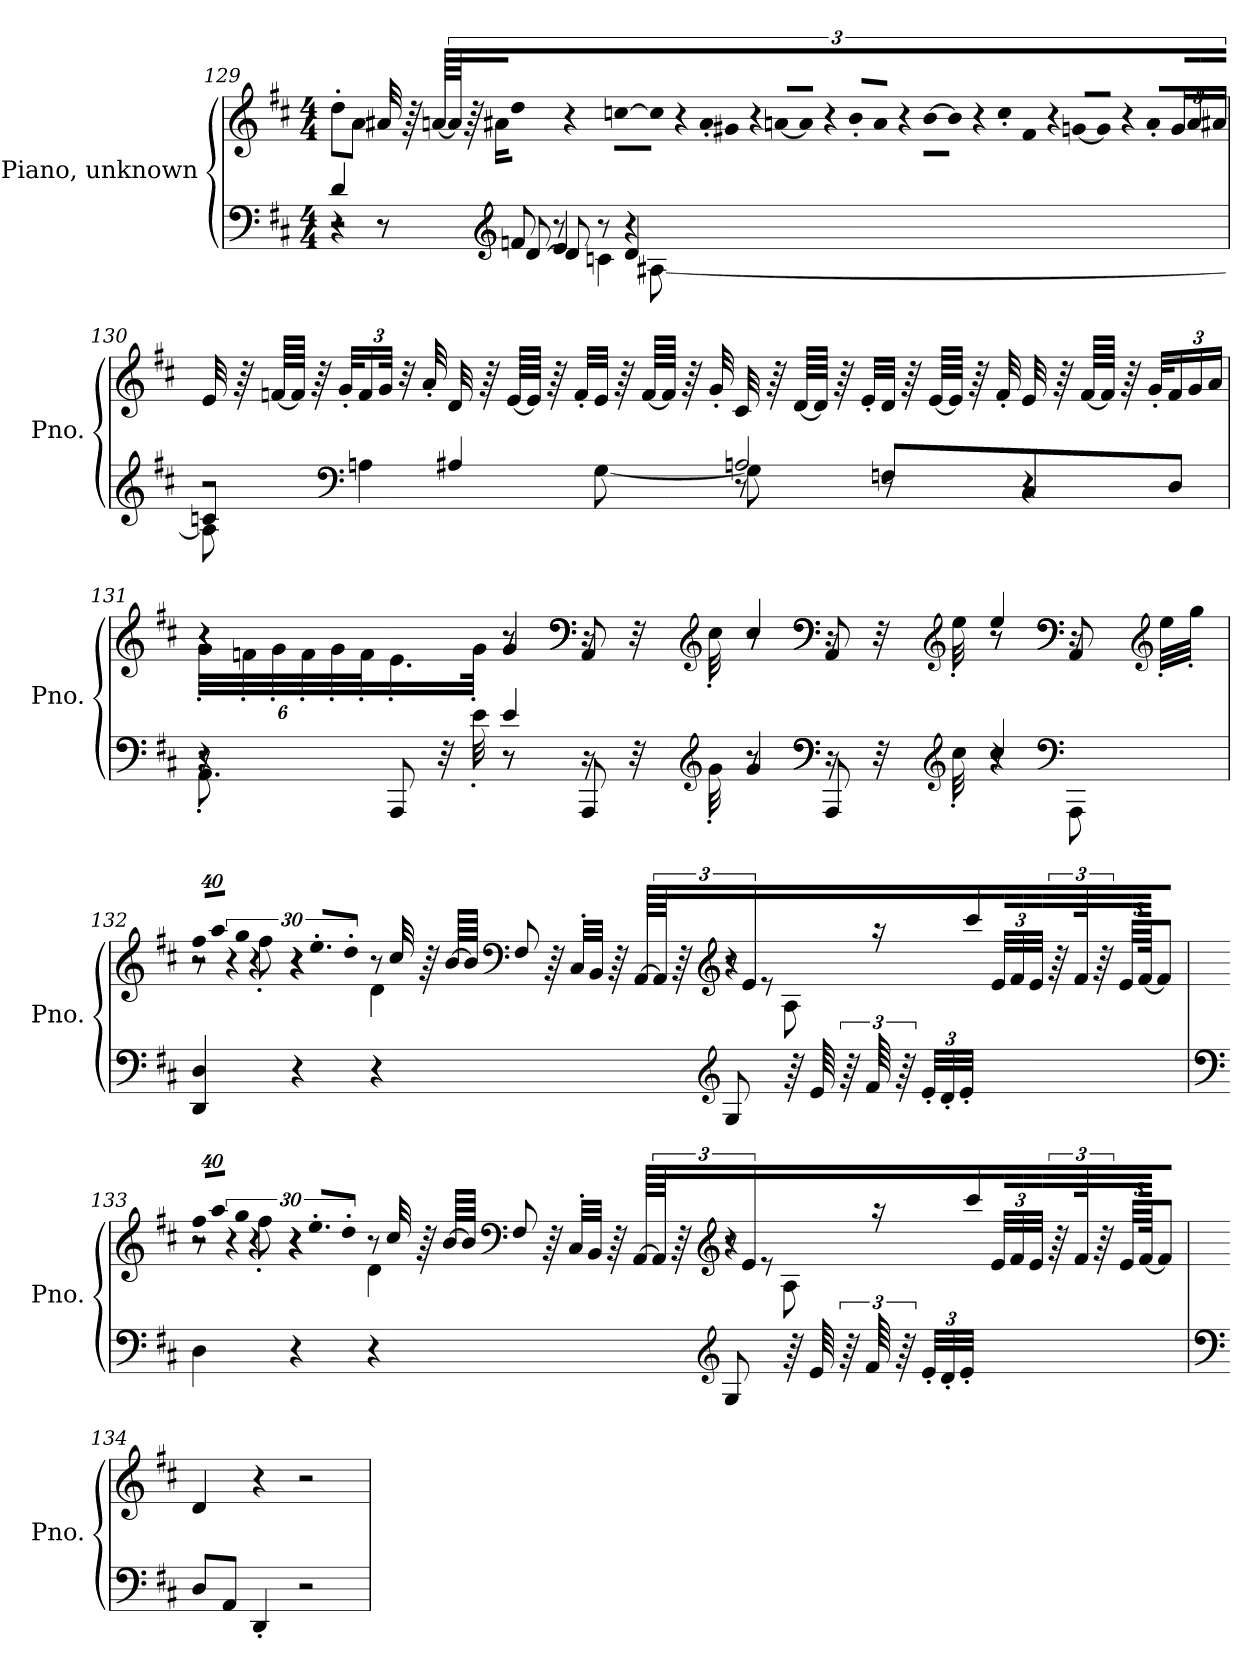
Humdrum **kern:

**kern	**kern
*part1	*part1
*staff2	*staff1
*I"Piano, unknown	*
*I'Pno.	*
!!LO:LB:g=z
*clefF4	*clefG2
*k[f#c#]	*k[f#c#]
*M4/4	*M4/4
=129	=129
*^	*
*	*^	*
4r	2r	4d/	8dd'\L
.	.	.	8a\J
8r	.	8r	32a#X/
.	.	.	64r
.	.	.	[64an/LLLL
.	.	.	96a/JJJJ]
.	.	.	96r
.	.	.	24a#X\LL
*clefG2	*	*	*
8fn/	.	[8d/	32dd\JJk
.	.	.	64r
.	.	.	[64ccn\LLLL
.	.	.	64cc\JJJJ]
.	.	.	64r
.	.	.	32a#'/
4e/	8r	8d/]	32g#X/
.	.	.	64r
.	.	.	[64an/LLLL
.	.	.	64a/JJJJ]
.	.	.	64r
.	.	.	32b'/LLL
.	4cn\	8r	32a/JJJ
.	.	.	64r
.	.	.	[64b\LLLL
.	.	.	64b\JJJJ]
.	.	.	64r
.	.	.	32cc'\
4d/	.	4r	32f#/
.	.	.	64r
.	.	.	[64gn/LLLL
.	.	.	64g/JJJJ]
.	.	.	64r
.	.	.	32a'/KLL
*	*	*	*Xbrackettup
.	[8A#X\	.	24g/
.	.	.	24a/
.	.	.	24a#X/JJ
!!LO:LB:g=z
=130	=130	=130	=130
4cn/	8A#\]	2r	32e/
.	.	.	64r
.	.	.	[64fn/LLLL
.	.	.	64f/JJJJ]
.	.	.	64r
.	.	.	32g'/KLL
*clefF4	*	*	*
.	4An\	.	24f/
.	.	.	48g/JJk
.	.	.	32r
.	.	.	32a'/
4A#X/	.	.	32d/
.	.	.	64r
.	.	.	[64e/LLLL
.	.	.	64e/JJJJ]
.	.	.	64r
.	.	.	32f'/LLL
.	[8G\	.	32e/JJJ
.	.	.	64r
.	.	.	[64f/LLLL
.	.	.	64f/JJJJ]
.	.	.	64r
.	.	.	32g'/
2An/	8G\]	8r	32c#/
.	.	.	64r
.	.	.	[64d/LLLL
.	.	.	64d/JJJJ]
.	.	.	64r
.	.	.	32e'/LLL
.	8r	8Fn/L	32d/JJJ
.	.	.	64r
.	.	.	[64e/LLLL
.	.	.	64e/JJJJ]
.	.	.	64r
.	.	.	32f'/
.	4r	8C#/	32e/
.	.	.	64r
.	.	.	[64f/LLLL
.	.	.	64f/JJJJ]
.	.	.	64r
.	.	.	32g'/KLL
.	.	8D/J	24f/
.	.	.	24g/
.	.	.	24a/JJ
!!LO:LB:g=z
=131	=131	=131	=131
*	*	*	*^
*	*	*	*	*^
8r	8.AA'\	4r	4r	48g'\LLL	4r
.	.	.	.	48fn'\	.
.	.	.	.	48g'\	.
.	.	.	.	48f'\	.
.	.	.	.	48g'\	.
.	.	.	.	48f'\J	.
8AAA/	.	.	.	16.e'\	.
.	32r	.	.	.	.
.	32e'\	.	.	32g'\JJk	.
4e/	8r	8r	4g/	8r	8r
*	*	*	*clefF4	*	*
.	16r	8AAA/	.	16r	8AA/
.	32r	.	.	32r	.
*clefG2	*	*	*clefG2	*	*
.	32g'\	.	.	32cc#'\	.
4g/	8r	8r	4cc#/	8r	8r
*clefF4	*	*	*clefF4	*	*
.	16r	8AAA/	.	16r	8AA/
.	32r	.	.	32r	.
*clefG2	*	*	*clefG2	*	*
.	32cc#'\	.	.	32ee'\	.
4cc#/	8r	4r	4ee/	8r	8r
*clefF4	*	*	*clefF4	*	*
.	8AAA\	.	.	16r	8AA/
*	*	*	*clefG2	*	*
.	.	.	.	32ee'\LLL	.
.	.	.	.	32gg'\JJJ	.
*v	*v	*v	*	*	*
!!LO:LB:g=z	!!	!!
=132	=132	=132	=132
*	*brackettup	*	*
!	!LO:N:vis=32	!	!
4DD/ 4D/	640%23ff#/LLL	8r	2r
!	!LO:N:vis=32	!	!
.	640%23aa/JJJ	.	.
!	!LO:N:vis=64	!	!
.	960%17r	.	.
!	!LO:N:vis=64	!	!
.	960%17gg/	.	.
!	!LO:N:vis=32	!	!
.	640%23r	.	.
.	.	8ff#'\	.
!	!LO:N:vis=64	!	!
.	960%17r	.	.
!	!LO:N:vis=32.	!	!
.	1920%103ee'/LLL	.	.
!	!LO:N:vis=32	!	!
.	640%23dd'/JJJ	.	.
4r	.	4r	.
.	32cc#/	.	.
.	64r	.	.
.	[64b/LLLL	.	.
.	64b/JJJJ]	.	.
.	64r	.	.
.	32a'/LLL	.	.
.	32g/JJJ	.	.
.	64r	.	.
.	[64f#/LLLL	.	.
.	96f#/JJJJ]	.	.
.	96r	.	.
.	24e/	.	.
4r	.	4d\	8r
.	8r	.	.
*	*clefF4	*	*
.	.	.	8F#/
.	16r	.	.
.	16e/	.	.
*clefG2	*clefG2	*	*
8G/	.	8r	4r
*	*Xbrackettup	*	*
.	48e/LLL	.	.
.	48f#/	.	.
.	48e/JJJ	.	.
*	*brackettup	*	*
.	96r	.	.
.	96f#/	.	.
.	96r	.	.
*	*Xbrackettup	*	*
.	48e/LLL	.	.
.	[96f#/JJK	.	.
64r	.	8A\	.
.	8f#/J]	.	.
64e/	.	.	.
96r	.	.	.
96f#/	.	.	.
96r	.	.	.
*Xbrackettup	*	*	*
48e'/LLL	.	.	.
48d'/	.	.	.
48e'/JJJ	.	.	.
1920ryy	.	1920ryy	1920ryy
!!LO:PB:g=z	!!	!!
=133	=133	=133	=133
*clefF4	*	*	*
*	*brackettup	*	*
!	!LO:N:vis=32	!	!
4D\	640%23ff#/LLL	8r	2r
!	!LO:N:vis=32	!	!
.	640%23aa/JJJ	.	.
!	!LO:N:vis=64	!	!
.	960%17r	.	.
!	!LO:N:vis=64	!	!
.	960%17gg/	.	.
!	!LO:N:vis=32	!	!
.	640%23r	.	.
.	.	8ff#'\	.
!	!LO:N:vis=64	!	!
.	960%17r	.	.
!	!LO:N:vis=32.	!	!
.	1920%103ee'/LLL	.	.
!	!LO:N:vis=32	!	!
.	640%23dd'/JJJ	.	.
4r	.	4r	.
.	32cc#/	.	.
.	64r	.	.
.	[64b/LLLL	.	.
.	64b/JJJJ]	.	.
.	64r	.	.
.	32a'/LLL	.	.
.	32g/JJJ	.	.
.	64r	.	.
.	[64f#/LLLL	.	.
.	96f#/JJJJ]	.	.
.	96r	.	.
.	24e/	.	.
4r	.	4d\	8r
.	8r	.	.
*	*clefF4	*	*
.	.	.	8F#/
.	16r	.	.
.	16e/	.	.
*clefG2	*clefG2	*	*
8G/	.	8r	4r
*	*Xbrackettup	*	*
.	48e/LLL	.	.
.	48f#/	.	.
.	48e/JJJ	.	.
*	*brackettup	*	*
.	96r	.	.
.	96f#/	.	.
.	96r	.	.
*	*Xbrackettup	*	*
.	48e/LLL	.	.
.	[96f#/JJK	.	.
64r	.	8A\	.
.	8f#/J]	.	.
64e/	.	.	.
*brackettup	*	*	*
96r	.	.	.
96f#/	.	.	.
96r	.	.	.
*Xbrackettup	*	*	*
48e'/LLL	.	.	.
48d'/	.	.	.
48e'/JJJ	.	.	.
1920ryy	.	1920ryy	1920ryy
*	*v	*v	*v
!!LO:LB:g=z
=134	=134
*clefF4	*
8D/L	4d/
8AA/J	.
4DD'/	4r
2r	2r
=	=
*-	*-
